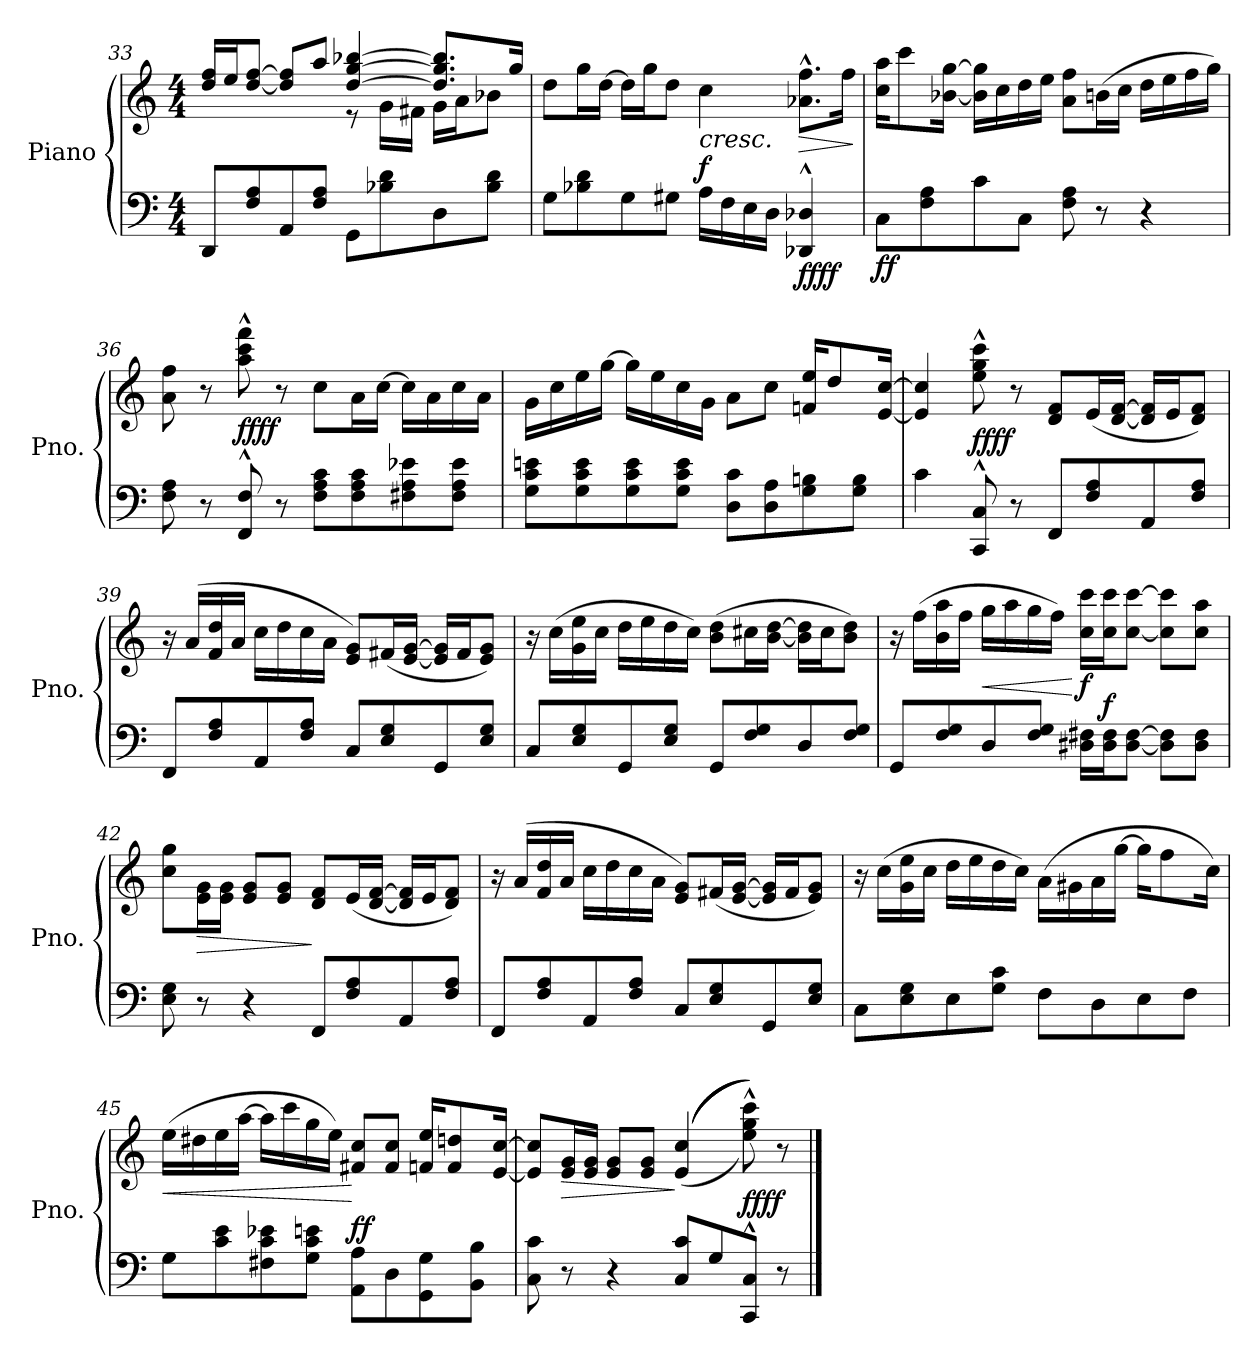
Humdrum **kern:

**kern	**kern	**dynam
*part1	*part1	*part1
*staff2	*staff1	*staff1/2
*I"Piano	*	*
*I'Pno.	*	*
!!LO:LB:g=z
*clefF4	*clefG2	*
*k[]	*k[]	*
*M4/4	*M4/4	*
=33	=33	=33
*	*^	*
8DD/L	16dd/ 16ff/LL	2ryy	.
.	16ee/J	.	.
8F/ 8A/	[8dd/ [8ff/J	.	.
8AA/	8dd/] 8ff/]L	.	.
8F/ 8A/J	8aa/J	.	.
8GG\L	[4dd/ [4gg/ [4bb-X/	8r	.
8B-X\ 8d\	.	16g\LL	.
.	.	16f#X\JJ	.
8D\	8.dd/] 8.gg/] 8.bb-/]L	16g\LL	.
.	.	16a\J	.
8B-\ 8d\J	.	8b-X\J	.
.	16gg/Jk	.	.
*	*v	*v	*
=34	=34	=34
8G\L	8dd\L	.
8B-X\ 8d\	16gg\L	.
.	[16dd\JJ	.
8G\	16dd\LL]	.
.	16gg\J	.
8G#X\J	8dd\J	.
!	!	!LO:HP:b
!	!	!LO:DY:n=1:a=2
16A\LL	4cc\	< f
16F\	.	.
16E\	.	.
16D\JJ	.	.
!	!	!LO:HP:b
!	!	!LO:DY:n=2:b=2
!	!	!LO:DY:n=3:b
4DD-X/^^ 4D-X/^^	8.a-X\^^ 8.ff\^^L	> ff ff
.	16ff\Jk	.
.	.	[ ]
!!LO:PB:g=z
=35	=35	=35
!	!	!LO:DY:b=2
!	!	!LO:DY:n=1:b
8C\L	16cc\ 16aa\KL	f f
.	8ccc\	.
8F\ 8A\	.	.
.	[16b-X\ [16gg\Jk	.
8c\	16b-\] 16gg\]LL	.
.	16cc\	.
8C\J	16dd\	.
.	16ee\JJ	.
8F\ 8A\	8a\ 8ff\L	.
8r	(16bn\L	.
.	16cc\JJ	.
4r	16dd\LL	.
.	16ee\	.
.	16ff\	.
.	16gg\JJ)	.
=36	=36	=36
8F\ 8A\	8a\ 8ff\	.
8r	8r	.
!	!	!LO:DY:a=2
!	!	!LO:DY:n=1:b
8FF/^^ 8F/^^	8aa\^^ 8ccc\^^ 8fff\^^	ff ff
8r	8r	.
!	!	!LO:DY:n=2:a=2
!	!	!LO:DY:n=3:b
8F\ 8A\ 8c\L	8cc\L	mp mp
8F\ 8A\ 8c\	16a\L	.
.	[16cc\JJ	.
8F#X\ 8A\ 8e-X\	16cc\LL]	.
.	16a\	.
8F#\ 8A\ 8e-\J	16cc\	.
.	16a\JJ	.
=37	=37	=37
8G\ 8c\ 8eni\L	16g\LL	.
.	16cc\	.
8G\ 8c\ 8e\	16ee\	.
.	[16gg\JJ	.
8G\ 8c\ 8e\	16gg\LL]	.
.	16ee\	.
8G\ 8c\ 8e\J	16cc\	.
.	16g\JJ	.
8D\ 8c\L	8a\L	.
8D\ 8A\	8cc\J	.
8G\ 8Bni\	16fni/ 16ee/KL	.
.	8dd/	.
8G\ 8B\J	.	.
.	[16e/ [16cc/Jk	.
!!LO:LB:g=z
=38	=38	=38
4c\	4e/] 4cc/]	.
!	!	!LO:DY:a=2
!	!	!LO:DY:n=1:b
8CC/^^ 8C/^^	8ee\^^ 8gg\^^ 8ccc\^^	ff ff
8r	8r	.
!	!	!LO:DY:n=2:a=2
!	!	!LO:DY:n=3:b
8FF/L	8d/ 8f/L	mp mp
8F/ 8A/	(16e/L	.
.	[16d/ [16f/JJ	.
8AA/	16d/] 16f/]LL	.
.	16e/J	.
8F/ 8A/J	8d/ 8f/J)	.
=39	=39	=39
8FF/L	16r	.
.	(16a/LL	.
8F/ 8A/	16f/ 16dd/	.
.	16a/JJ	.
8AA/	16cc\LL	.
.	16dd\	.
8F/ 8A/J	16cc\	.
.	16a\JJ	.
8C/L	8e/ 8g/L)	.
8E/ 8G/	(16f#X/L	.
.	[16e/ [16g/JJ	.
8GG/	16e/] 16g/]LL	.
.	16f#/J	.
8E/ 8G/J	8e/ 8g/J)	.
=40	=40	=40
8C/L	16r	.
.	(16cc\LL	.
8E/ 8G/	16g\ 16ee\	.
.	16cc\JJ	.
8GG/	16dd\LL	.
.	16ee\	.
8E/ 8G/J	16dd\	.
.	16cc\JJ)	.
8GG/L	(8b\ 8dd\L	.
8F/ 8G/	16cc#X\L	.
.	[16b\ [16dd\JJ	.
8D/	16b\] 16dd\]LL	.
.	16cc#\J	.
8F/ 8G/J	8b\ 8dd\J)	.
!!LO:LB:g=z
=41	=41	=41
8GG/L	16r	.
.	(16ff\LL	.
8F/ 8G/	16b\ 16aa\	.
.	16ff\JJ	.
!	!	!LO:HP:b
8D/	16gg\LL	<
.	16aa\	.
8F/ 8G/J	16gg\	.
.	16ff\JJ)	.
!	!	!LO:DY:n=1:b
16D#X\ 16F#X\LL	16cc\ 16ccc\LL	[ f
!	!	!LO:DY:n=2:a=2
16D#\ 16F#\J	16cc\ 16ccc\J	f
[8D#\ [8F#\J	[8cc\ [8ccc\J	.
8D#\] 8F#\]L	8cc\] 8ccc\]L	.
8D#\ 8F#\J	8cc\ 8aa\J	.
=42	=42	=42
8E\ 8G\	8cc\ 8gg\L	.
!	!	!LO:HP:b
8r	16e\ 16g\L	>
.	16e\ 16g\JJ	.
4r	8e/ 8g/L	.
.	8e/ 8g/J	.
!	!	!LO:DY:n=1:a=2
!	!	!LO:DY:n=2:b
8FF/L	8d/ 8f/L	] mp mp
8F/ 8A/	(16e/L	.
.	[16d/ [16f/JJ	.
8AA/	16d/] 16f/]LL	.
.	16e/J	.
8F/ 8A/J	8d/ 8f/J)	.
=43	=43	=43
8FF/L	16r	.
.	(16a/LL	.
8F/ 8A/	16f/ 16dd/	.
.	16a/JJ	.
8AA/	16cc\LL	.
.	16dd\	.
8F/ 8A/J	16cc\	.
.	16a\JJ	.
8C/L	8e/ 8g/L)	.
8E/ 8G/	(16f#X/L	.
.	[16e/ [16g/JJ	.
8GG/	16e/] 16g/]LL	.
.	16f#/J	.
8E/ 8G/J	8e/ 8g/J)	.
!!LO:LB:g=z
=44	=44	=44
8C\L	16r	.
.	(16cc\LL	.
8E\ 8G\	16g\ 16ee\	.
.	16cc\JJ	.
8E\	16dd\LL	.
.	16ee\	.
8G\ 8c\J	16dd\	.
.	16cc\JJ)	.
8F\L	(16a\LL	.
.	16g#X\	.
8D\	16a\	.
.	[16gg\JJ	.
8E\	16gg\KL]	.
.	8ff\	.
8F\J	.	.
.	16cc\Jk)	.
=45	=45	=45
!	!	!LO:HP:b
8G\L	(16ee\LL	<
.	16dd#X\	.
8c\ 8e\	16ee\	.
.	[16aa\JJ	.
8F#X\ 8c\ 8e-X\	16aa\LL]	.
.	16ccc\	.
8G\ 8c\ 8en\J	16gg\	.
.	16ee\JJ)	.
!	!	!LO:DY:n=1:a=2
!	!	!LO:DY:n=2:b
8AA\ 8A\L	8f#X/ 8cc/L	[ f f
8D\	8f#/ 8cc/J	.
8GG\ 8G\	16fn/ 16ee/KL	.
.	8f/ 8ddn/	.
8BB\ 8B\J	.	.
.	[16e/ [16cc/Jk	.
=46	=46	=46
8C\ 8c\	8e/] 8cc/]L	.
!	!	!LO:HP:b
8r	16e/ 16g/L	>
.	16e/ 16g/JJ	.
4r	8e/ 8g/L	.
.	8e/ 8g/J	.
8C/ 8c/L	((((4e/ 4cc/	]
8G/	.	.
!	!	!LO:DY:a=2
!	!	!LO:DY:n=1:b
8CC/^^ 8C/^^J	8ee\^^ 8gg\^^ 8ccc\^^))))	ff ff
8r	8r	.
==	==	==
*-	*-	*-
